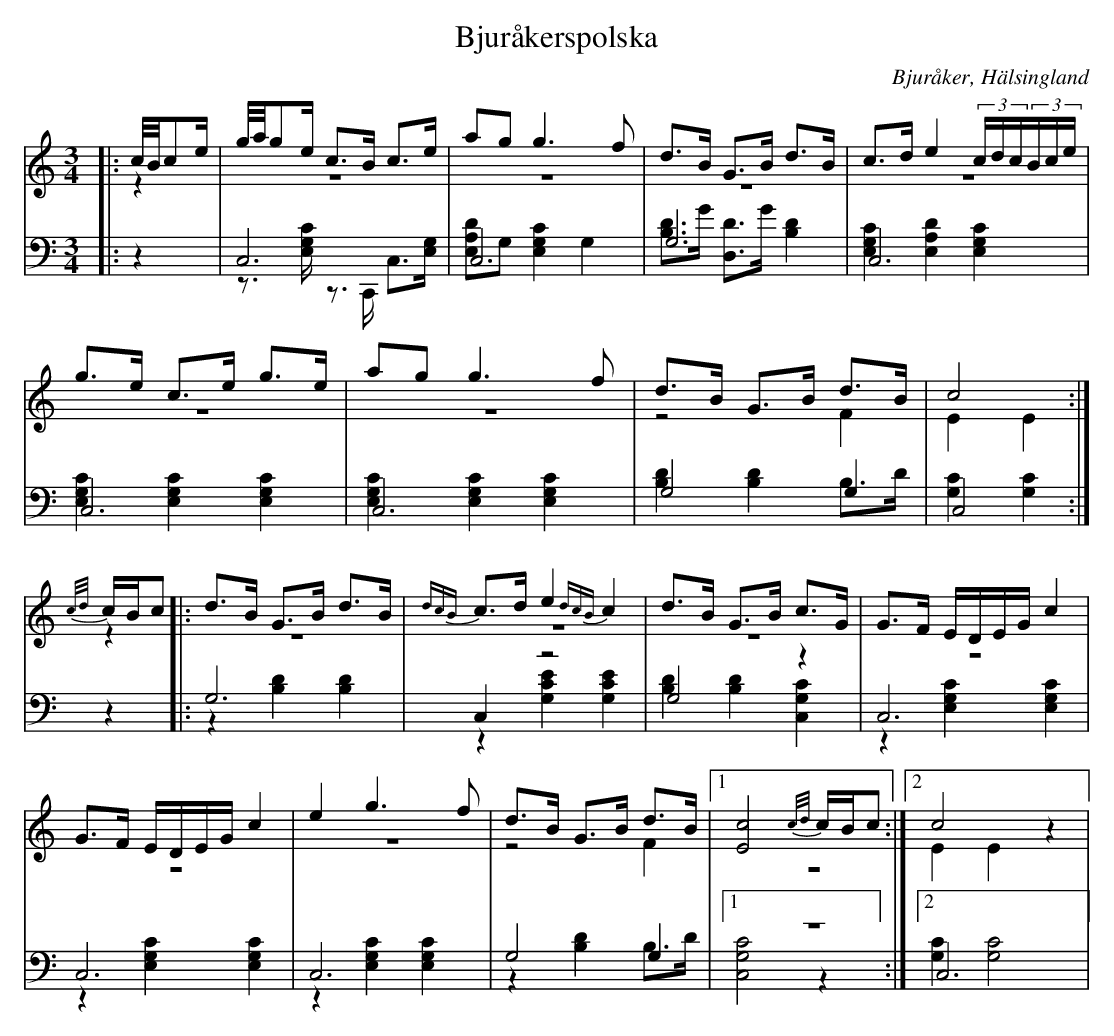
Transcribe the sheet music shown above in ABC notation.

X:1
T: Bjuråkerspolska
O: Bjuråker, Hälsingland
M: 3/4
L: 1/8
K: C
V:1
V:2 merge
V:3
V:4 merge
V:1
|:c//B//ce/|g//a//ge/ c>B c>e|ag g3 f|d>B G>B d>B|c>d e2 (3c/d/c/(3B/c/e/|
g>e c>e g>e|ag g3 f|d>B G>B d>B|c4:|
{c/d/}c/B/c |:d>B G>B d>B|{dcB}c>d e2 {dcB}c2|d>B G>B c>G|G>F E/D/E/G/ c2|
G>F E/D/E/G/ c2|e2 g3 f|d>B G>B d>B|1 [E4c4] {c/d/}c/B/c:|2 c4 z2|
V:2
|:z2|z6|z6|z6|z6|
z6|z6|z4 F2|E2 E2:|
z2|:z6|z6|z6|z6|
 z6|z6|z4 F2|1 z6:|2 E2 E2 z2|
V:3 clef=bass
|:z2|C,6|C,6|G,6|C,6|
C,6|C,6|G,4 G,2|C,4:|
z2|:G,6|C,2 z4|G,4 z2|C,6|
 C,6|C,6|G,4 G,2|1 z6:|2 C,6|
V:4 clef=bass
|:z2|z>[E,G,C] z>C,, C,>[E,G,]|[E,A,D]G, [E,2G,2C2] G,2|[B,D]>G [D,D]>G [B,2D2]|[E,2G,2C2] [E,2A,2D2] [E,2G,2C2]|
[E,2G,2C2] [E,2G,2C2] [E,2G,2C2]|[E,2G,2C2] [E,2G,2C2] [E,2G,2C2]|[B,2D2] [B,2D2] B,>D|[G,2C2][G,2C2]:|
z2|:z2 [B,2D2] [B,2D2]|z2 [G,2C2E2] [G,2C2E2]|[B,2D2][B,2D2] [C,2G,2C2]|z2 [E,2G,2C2] [E,2G,2C2]|
z2 [E,2G,2C2] [E,2G,2C2]|z2 [E,2G,2C2] [E,2G,2C2]|z2 [B,2D2] B,>D|1 [C,4G,4C4] z2:|2 [G,2C2] [G,4C4]|
